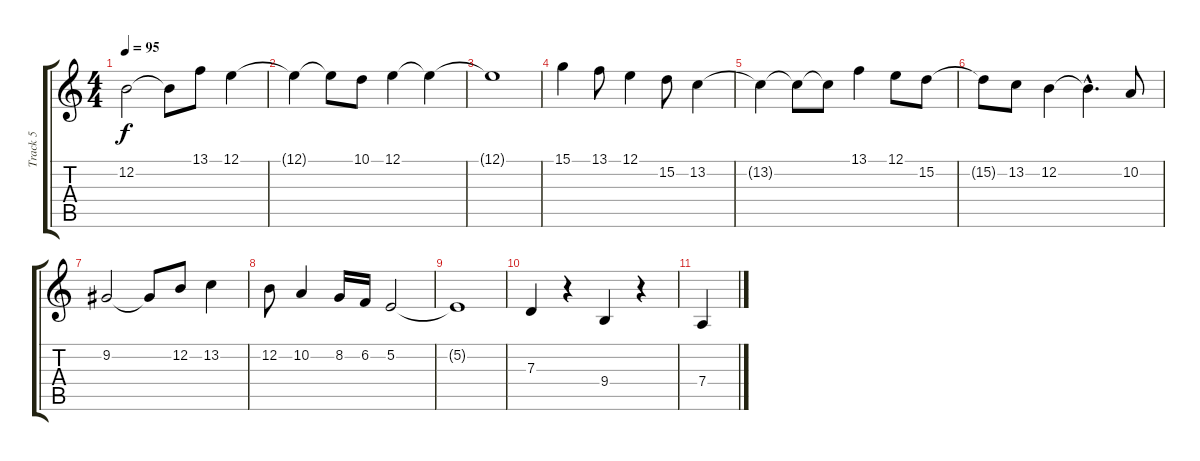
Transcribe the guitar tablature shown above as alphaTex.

\track ("Track 5" "Track 5") {instrument violin}
\staff {score tabs}
\tuning (E4 B3 G3 D3 A2 E2) {hide}
\ts (4 4)
\tempo 95
\clef g2
\ks c
12.2.2{dy f} 12.2{t}.8 13.1.8 12.1.4 |
12.1{t}.4 12.1{t}.8 10.1.8 12.1.4 12.1{t}.4 |
12.1{t}.1 |
15.1.4 13.1.8 12.1.4 15.2.8 13.2.4 |
13.2{t}.4 13.2{t}.8 13.2{t}.8 13.1.4 12.1.8 15.2.8 |
15.2{t}.8 13.2.8 12.2.4 12.2{hac t}.4{d} 10.2.8 |
9.2.2 9.2{t}.8 12.2.8 13.2.4 |
12.2.8 10.2.4 8.2.16 6.2.16 5.2.2 |
5.2{t}.1 |
7.3.4 r.4 9.4.4 r.4 |
7.4.4
